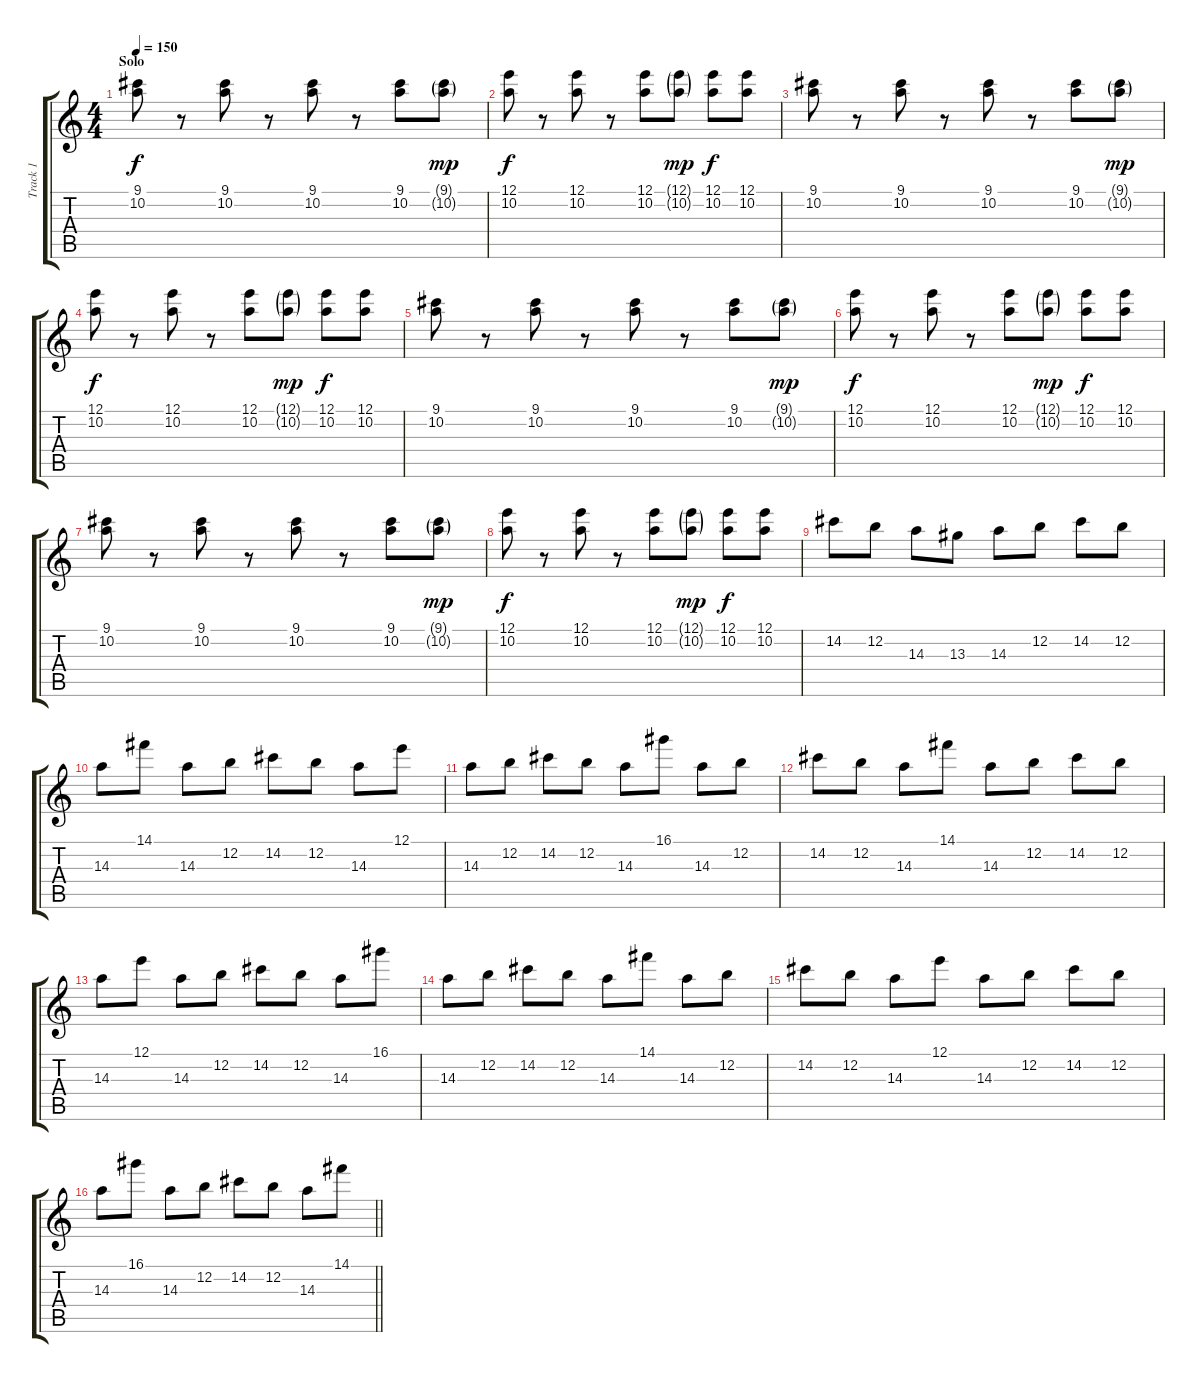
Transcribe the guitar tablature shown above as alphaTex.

\track ("Track 1" "Track 1") {instrument overdrivenguitar}
\staff {score tabs}
\tuning (E4 B3 G3 D3 A2 E2) {hide}
\ts (4 4)
\section ("" "Solo")
\tempo 150
\clef g2
\ks c
(9.1 10.2).8{dy f} r.8 (9.1 10.2).8 r.8 (9.1 10.2).8 r.8 (9.1 10.2).8 (9.1{g} 10.2{g}).8{dy mp} |
(12.1 10.2).8{dy f} r.8 (12.1 10.2).8 r.8 (12.1 10.2).8 (12.1{g} 10.2{g}).8{dy mp} (12.1 10.2).8{dy f} (12.1 10.2).8 |
(9.1 10.2).8 r.8 (9.1 10.2).8 r.8 (9.1 10.2).8 r.8 (9.1 10.2).8 (9.1{g} 10.2{g}).8{dy mp} |
(12.1 10.2).8{dy f} r.8 (12.1 10.2).8 r.8 (12.1 10.2).8 (12.1{g} 10.2{g}).8{dy mp} (12.1 10.2).8{dy f} (12.1 10.2).8 |
(9.1 10.2).8 r.8 (9.1 10.2).8 r.8 (9.1 10.2).8 r.8 (9.1 10.2).8 (9.1{g} 10.2{g}).8{dy mp} |
(12.1 10.2).8{dy f} r.8 (12.1 10.2).8 r.8 (12.1 10.2).8 (12.1{g} 10.2{g}).8{dy mp} (12.1 10.2).8{dy f} (12.1 10.2).8 |
(9.1 10.2).8 r.8 (9.1 10.2).8 r.8 (9.1 10.2).8 r.8 (9.1 10.2).8 (9.1{g} 10.2{g}).8{dy mp} |
(12.1 10.2).8{dy f} r.8 (12.1 10.2).8 r.8 (12.1 10.2).8 (12.1{g} 10.2{g}).8{dy mp} (12.1 10.2).8{dy f} (12.1 10.2).8 |
14.2.8 12.2.8 14.3.8 13.3.8 14.3.8 12.2.8 14.2.8 12.2.8 |
14.3.8 14.1.8 14.3.8 12.2.8 14.2.8 12.2.8 14.3.8 12.1.8 |
14.3.8 12.2.8 14.2.8 12.2.8 14.3.8 16.1.8 14.3.8 12.2.8 |
14.2.8 12.2.8 14.3.8 14.1.8 14.3.8 12.2.8 14.2.8 12.2.8 |
14.3.8 12.1.8 14.3.8 12.2.8 14.2.8 12.2.8 14.3.8 16.1.8 |
14.3.8 12.2.8 14.2.8 12.2.8 14.3.8 14.1.8 14.3.8 12.2.8 |
14.2.8 12.2.8 14.3.8 12.1.8 14.3.8 12.2.8 14.2.8 12.2.8 |
\barLineRight lightlight
14.3.8 16.1.8 14.3.8 12.2.8 14.2.8 12.2.8 14.3.8 14.1.8
